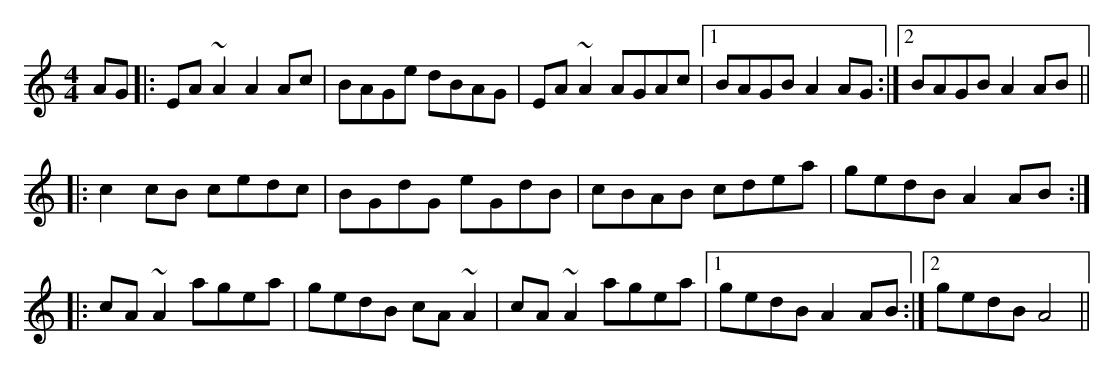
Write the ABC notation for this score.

X:1
M:4/4
K:Amin
AG|:EA ~A2 A2 Ac|BAGe dBAG|EA ~A2 AGAc|1 BAGB A2 AG:|2 BAGB A2 AB||
|:c2 cB cedc|BGdG eGdB|cBAB cdea|gedB A2 AB:|
|:cA ~A2 agea|gedB cA ~A2|cA ~A2 agea|1 gedB A2 AB:|2 gedB A4||
